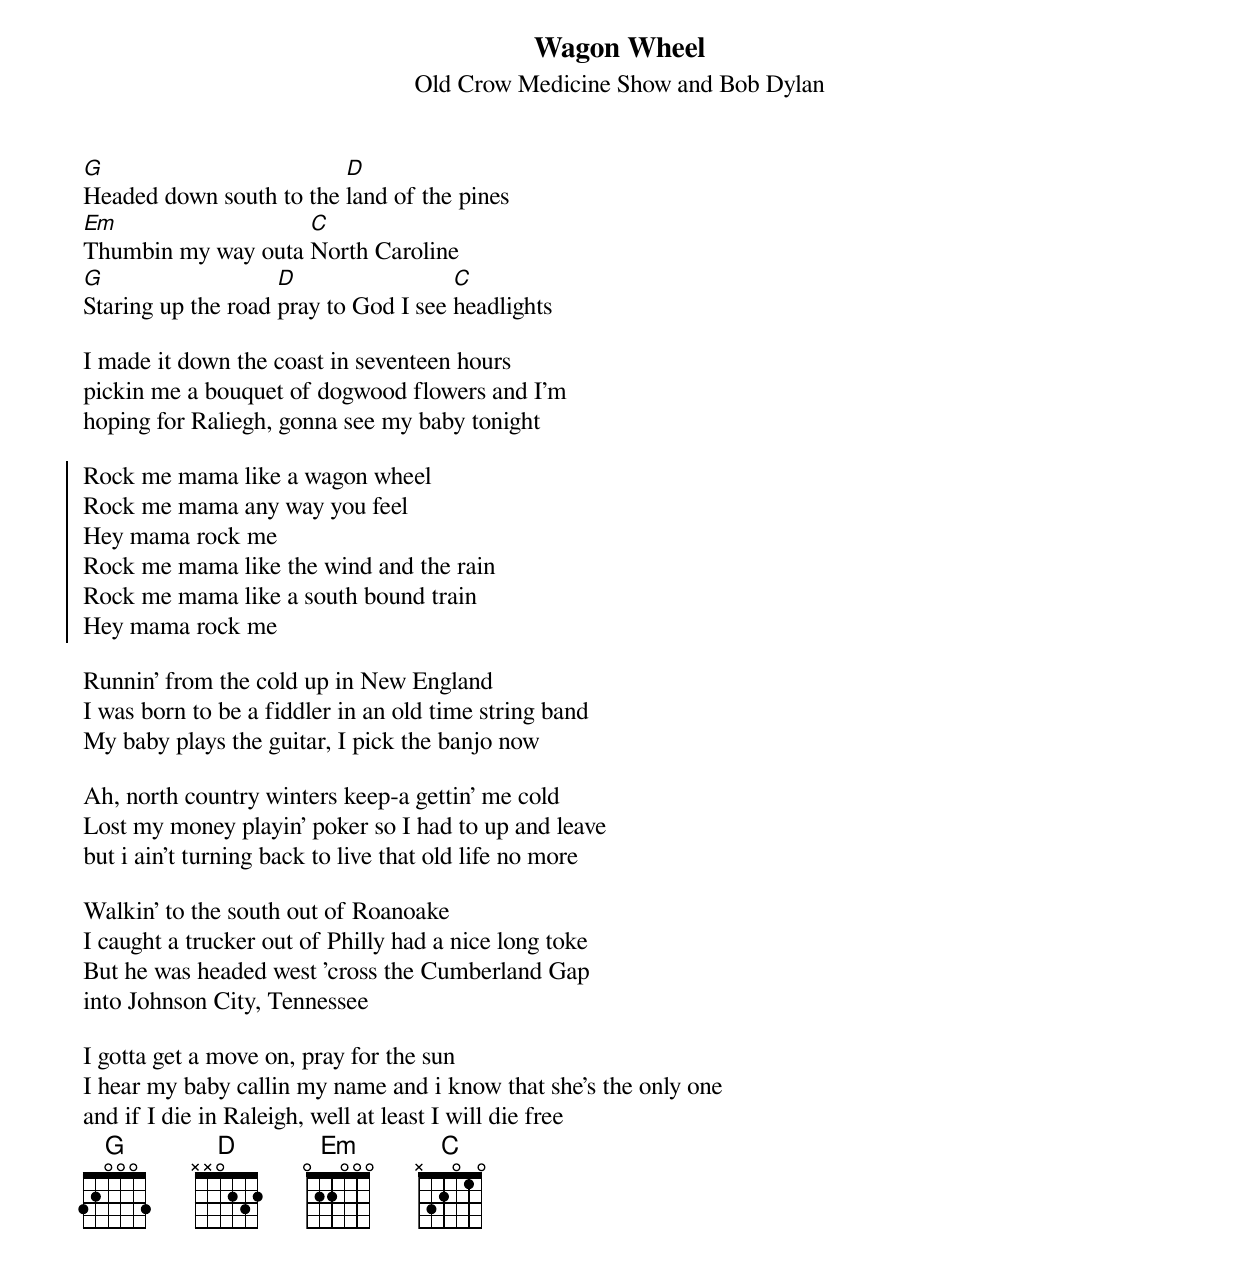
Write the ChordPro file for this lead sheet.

{title:Wagon Wheel}
{st:Old Crow Medicine Show and Bob Dylan}

[G]Headed down south to the [D]land of the pines
[Em]Thumbin my way outa [C]North Caroline
[G]Staring up the road [D]pray to God I see [C]headlights

I made it down the coast in seventeen hours
pickin me a bouquet of dogwood flowers and I'm
hoping for Raliegh, gonna see my baby tonight

{soc}
Rock me mama like a wagon wheel
Rock me mama any way you feel
Hey mama rock me
Rock me mama like the wind and the rain
Rock me mama like a south bound train
Hey mama rock me
{eoc}

Runnin' from the cold up in New England
I was born to be a fiddler in an old time string band
My baby plays the guitar, I pick the banjo now

Ah, north country winters keep-a gettin' me cold
Lost my money playin' poker so I had to up and leave
but i ain't turning back to live that old life no more

Walkin' to the south out of Roanoake
I caught a trucker out of Philly had a nice long toke
But he was headed west 'cross the Cumberland Gap
into Johnson City, Tennessee

I gotta get a move on, pray for the sun
I hear my baby callin my name and i know that she's the only one
and if I die in Raleigh, well at least I will die free
